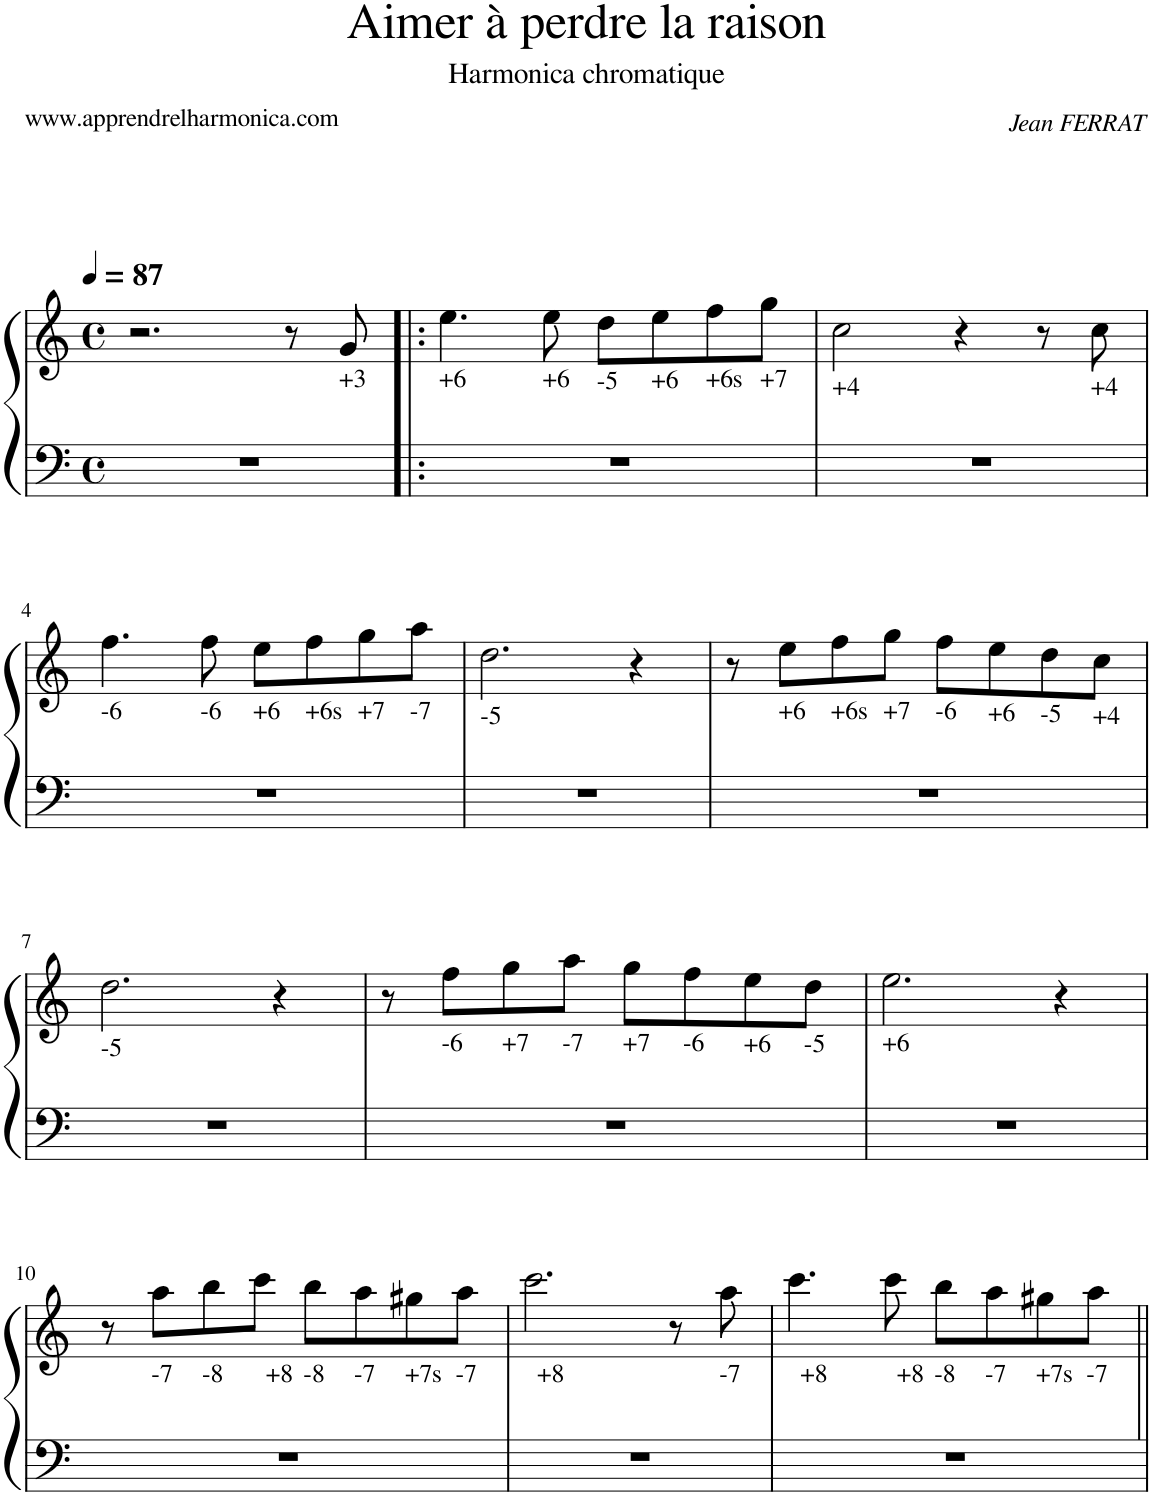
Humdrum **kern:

**kern	**kern
*part1	*part1
*staff2	*staff1
*I"Accordéon	*
*I'Acc.	*
*clefF4	*clefG2
*k[]	*k[]
*M4/4	*M4/4
*met(c)	*met(c)
*MM87	*MM87
=1	=1
1r	2.r
.	8r
!	!LO:TX:b:t=+3
.	8g/
=2!|:	=2!|:
!	!LO:TX:b:t=+6
1r	4.ee\
!	!LO:TX:b:t=+6
.	8ee\
!	!LO:TX:b:t=-5
.	8dd\L
!	!LO:TX:b:t=+6
.	8ee\
!	!LO:TX:b:t=+6s
.	8ff\
!	!LO:TX:b:t=+7
.	8gg\J
=3	=3
!	!LO:TX:b:t=+4
1r	2cc\
.	4r
.	8r
!	!LO:TX:b:t=+4
.	8cc\
!!LO:LB:g=z
=4	=4
!	!LO:TX:b:t=-6
1r	4.ff\
!	!LO:TX:b:t=-6
.	8ff\
!	!LO:TX:b:t=+6
.	8ee\L
!	!LO:TX:b:t=+6s
.	8ff\
!	!LO:TX:b:t=+7
.	8gg\
!	!LO:TX:b:t=-7
.	8aa\J
=5	=5
!	!LO:TX:b:t=-5
1r	2.dd\
.	4r
=6	=6
1r	8r
!	!LO:TX:b:t=+6
.	8ee\L
!	!LO:TX:b:t=+6s
.	8ff\
!	!LO:TX:b:t=+7
.	8gg\J
!	!LO:TX:b:t=-6
.	8ff\L
!	!LO:TX:b:t=+6
.	8ee\
!	!LO:TX:b:t=-5
.	8dd\
!	!LO:TX:b:t=+4
.	8cc\J
!!LO:LB:g=z
=7	=7
!	!LO:TX:b:t=-5
1r	2.dd\
.	4r
=8	=8
1r	8r
!	!LO:TX:b:t=-6
.	8ff\L
!	!LO:TX:b:t=+7
.	8gg\
!	!LO:TX:b:t=-7
.	8aa\J
!	!LO:TX:b:t=+7
.	8gg\L
!	!LO:TX:b:t=-6
.	8ff\
!	!LO:TX:b:t=+6
.	8ee\
!	!LO:TX:b:t=-5
.	8dd\J
=9	=9
!	!LO:TX:b:t=+6
1r	2.ee\
.	4r
!!LO:LB:g=z
=10	=10
1r	8r
!	!LO:TX:b:t=-7
.	8aa\L
!	!LO:TX:b:t=-8
.	8bb\
!	!LO:TX:b:t=+8
.	8ccc\J
!	!LO:TX:b:t=-8
.	8bb\L
!	!LO:TX:b:t=-7
.	8aa\
!	!LO:TX:b:t=+7s
.	8gg#X\
!	!LO:TX:b:t=-7
.	8aa\J
=11	=11
!	!LO:TX:b:t=+8
1r	2.ccc\
.	8r
!	!LO:TX:b:t=-7
.	8aa\
=12	=12
!	!LO:TX:b:t=+8
1r	4.ccc\
!	!LO:TX:b:t=+8
.	8ccc\
!	!LO:TX:b:t=-8
.	8bb\L
!	!LO:TX:b:t=-7
.	8aa\
!	!LO:TX:b:t=+7s
.	8gg#X\
!	!LO:TX:b:t=-7
.	8aa\J
=||	=||
*-	*-
